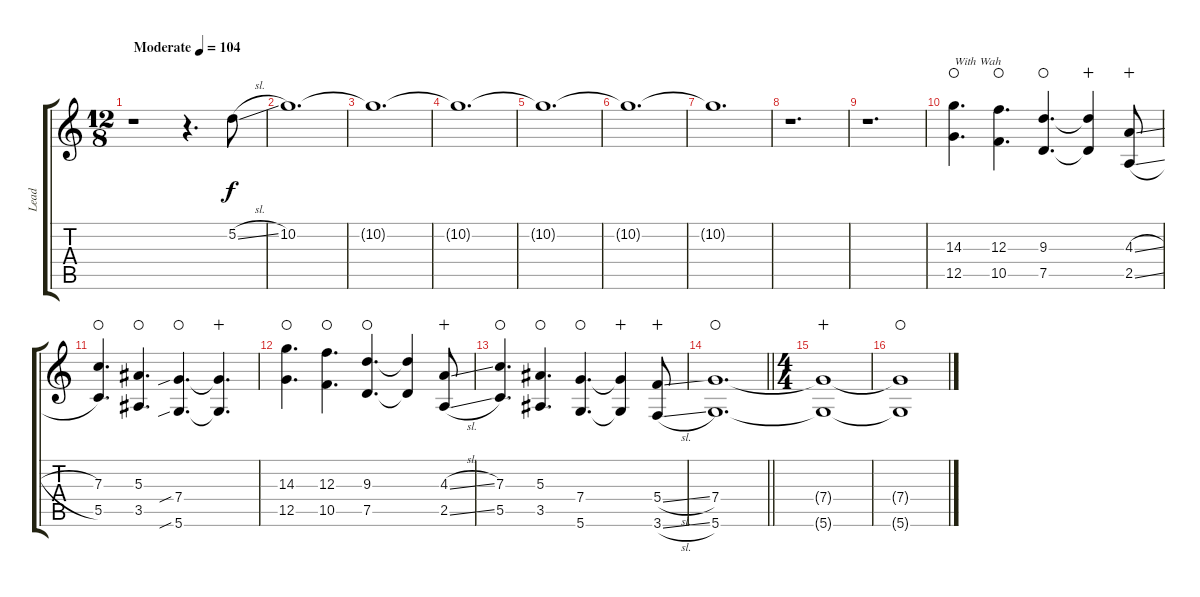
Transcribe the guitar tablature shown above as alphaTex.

\track ("Lead" "Lead") {instrument distortionguitar}
\staff {score tabs}
\tuning (D4 A3 F3 C3 G2 D2) {hide}
\ts (12 8)
\tempo (104 "Moderate")
\clef g2
\ks c
r.1{dy f instrument distortionguitar} r.4{d} 5.2{sl}.8 |
10.2.1{d} |
10.2{t}.1{d} |
10.2{t}.1{d} |
10.2{t}.1{d} |
10.2{t}.1{d} |
10.2{t}.1{d} |
r.1{d} |
r.1{d} |
(14.3 12.5).4{d txt "With Wah" waho} (12.3 10.5).4{d waho} (9.3 7.5).4{d waho} (9.3{t} 7.5{t}).4{wahc} (4.3{sl} 2.5{sl}).8{wahc} |
(7.3 5.5).4{d waho} (5.3 3.5).4{d waho} (7.4{sib} 5.6{sib}).4{d waho} (7.4{t} 5.6{t}).4{d wahc} |
(14.3 12.5).4{d waho} (12.3 10.5).4{d waho} (9.3 7.5).4{d waho} (9.3{t} 7.5{t}).4 (4.3{sl} 2.5{sl}).8{wahc} |
(7.3 5.5).4{d waho} (5.3 3.5).4{d waho} (7.4 5.6).4{d waho} (7.4{t} 5.6{t}).4{wahc} (5.4{sl} 3.6{sl}).8{wahc} |
\barLineRight lightlight
(7.4 5.6).1{d waho} |
\ts (4 4)
(7.4{t} 5.6{t}).1{wahc} |
(7.4{t} 5.6{t}).1{waho}
